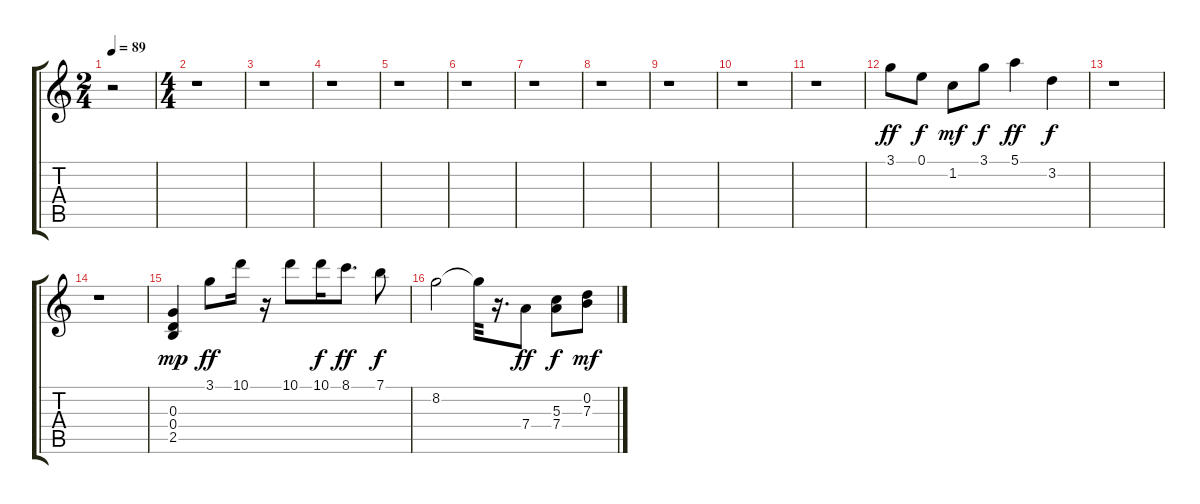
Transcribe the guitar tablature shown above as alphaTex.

\track "" {instrument acousticguitarnylon}
\staff {score tabs}
\tuning (E4 B3 G3 D3 A2 E2) {hide}
\ts (2 4)
\tempo 89
\clef g2
\ks c
r.2{dy ff} |
\ts (4 4)
r.1 |
r.1 |
r.1 |
r.1 |
r.1 |
r.1 |
r.1 |
r.1 |
r.1 |
r.1 |
3.1.8 0.1.8{dy f} 1.2.8{dy mf} 3.1.8{dy f} 5.1.4{dy ff} 3.2.4{dy f} |
r.1 |
r.1 |
(0.3 0.4 2.5).4{dy mp} 3.1.8{dy ff} 10.1.16 r.16 10.1.8 10.1.16{dy f} 8.1.8{d dy ff} 7.1.8{dy f} |
8.2.2 8.2{t}.32 r.16{d} 7.4.8{dy ff} (5.3 7.4).8{dy f} (0.2 7.3).8{dy mf}
